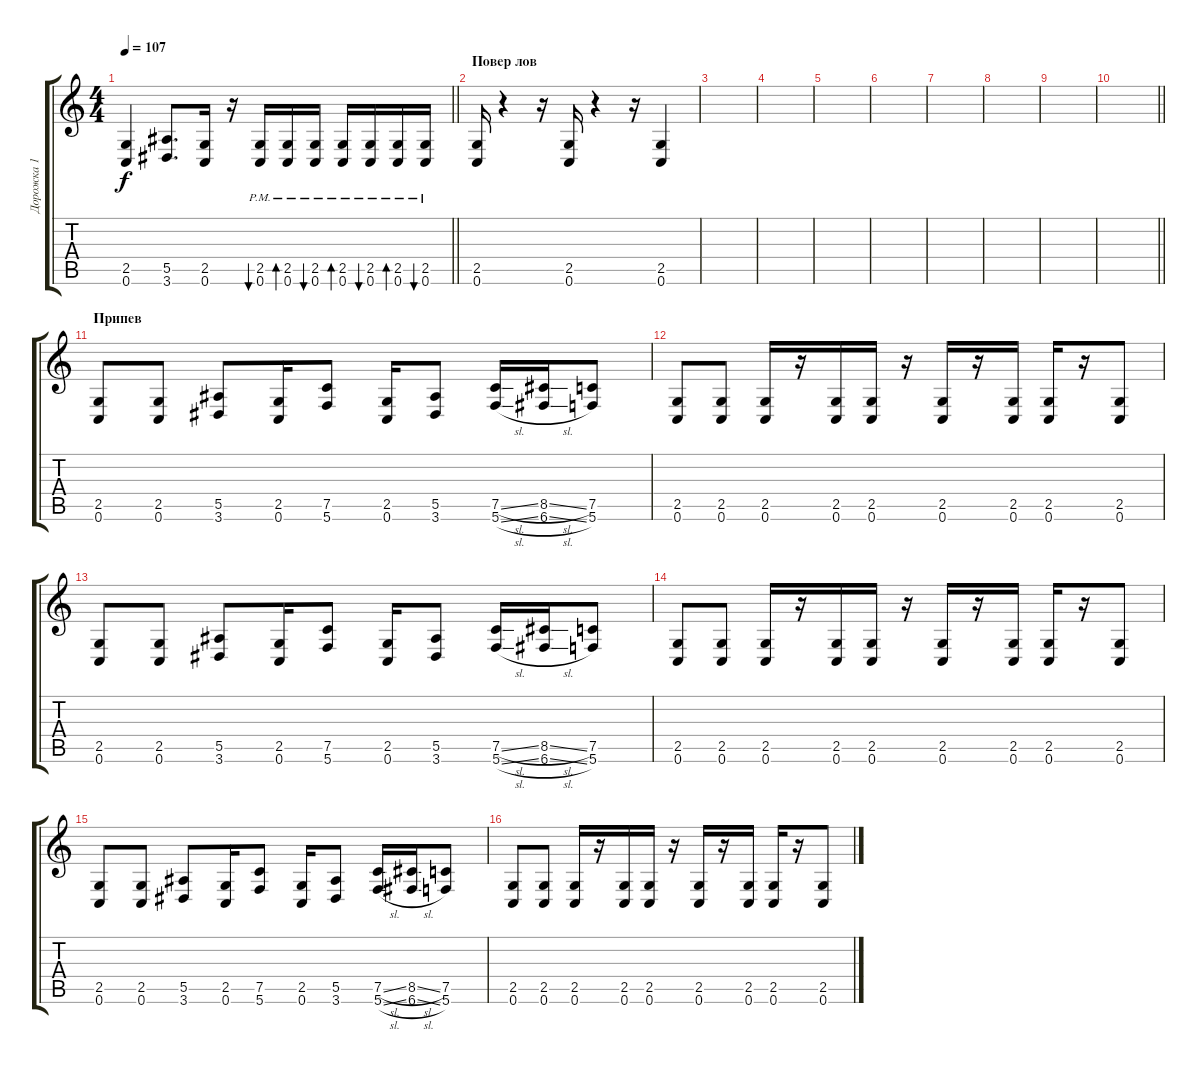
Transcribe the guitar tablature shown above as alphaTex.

\track ("Дорожка 1" "Дорожка 1") {instrument distortionguitar}
\staff {score tabs}
\tuning (C4 G3 Eb3 Bb2 F2 C2) {hide}
\ts (4 4)
\tempo 107
\clef g2
\barLineRight lightlight
\ks c
(2.5 0.6).4{dy f} (5.5 3.6).8{d} (2.5 0.6).16 r.16 (2.5{pm} 0.6{pm}).16{bu 60} (2.5{pm} 0.6{pm}).16{bd 60} (2.5{pm} 0.6{pm}).16{bu 60} (2.5{pm} 0.6{pm}).16{bd 60} (2.5{pm} 0.6{pm}).16{bu 60} (2.5{pm} 0.6{pm}).16{bd 60} (2.5{pm} 0.6{pm}).16{bu 60} |
\section ("" "Повер лов")
(2.5 0.6).16 r.4 r.16 (2.5 0.6).16 r.4 r.16 (2.5 0.6).4 |
|
|
|
|
|
|
|
\barLineRight lightlight
|
\section ("" "Припев")
(2.5 0.6).8 (2.5 0.6).8 (5.5 3.6).8 (2.5 0.6).16 (7.5 5.6).8 (2.5 0.6).16 (5.5 3.6).8 (7.5{sl} 5.6{sl}).16 (8.5{sl} 6.6{sl}).16 (7.5 5.6).8 |
(2.5 0.6).8 (2.5 0.6).8 (2.5 0.6).16 r.16 (2.5 0.6).16 (2.5 0.6).16 r.16 (2.5 0.6).16 r.16 (2.5 0.6).16 (2.5 0.6).16 r.16 (2.5 0.6).8 |
(2.5 0.6).8 (2.5 0.6).8 (5.5 3.6).8 (2.5 0.6).16 (7.5 5.6).8 (2.5 0.6).16 (5.5 3.6).8 (7.5{sl} 5.6{sl}).16 (8.5{sl} 6.6{sl}).16 (7.5 5.6).8 |
(2.5 0.6).8 (2.5 0.6).8 (2.5 0.6).16 r.16 (2.5 0.6).16 (2.5 0.6).16 r.16 (2.5 0.6).16 r.16 (2.5 0.6).16 (2.5 0.6).16 r.16 (2.5 0.6).8 |
(2.5 0.6).8 (2.5 0.6).8 (5.5 3.6).8 (2.5 0.6).16 (7.5 5.6).8 (2.5 0.6).16 (5.5 3.6).8 (7.5{sl} 5.6{sl}).16 (8.5{sl} 6.6{sl}).16 (7.5 5.6).8 |
(2.5 0.6).8 (2.5 0.6).8 (2.5 0.6).16 r.16 (2.5 0.6).16 (2.5 0.6).16 r.16 (2.5 0.6).16 r.16 (2.5 0.6).16 (2.5 0.6).16 r.16 (2.5 0.6).8
